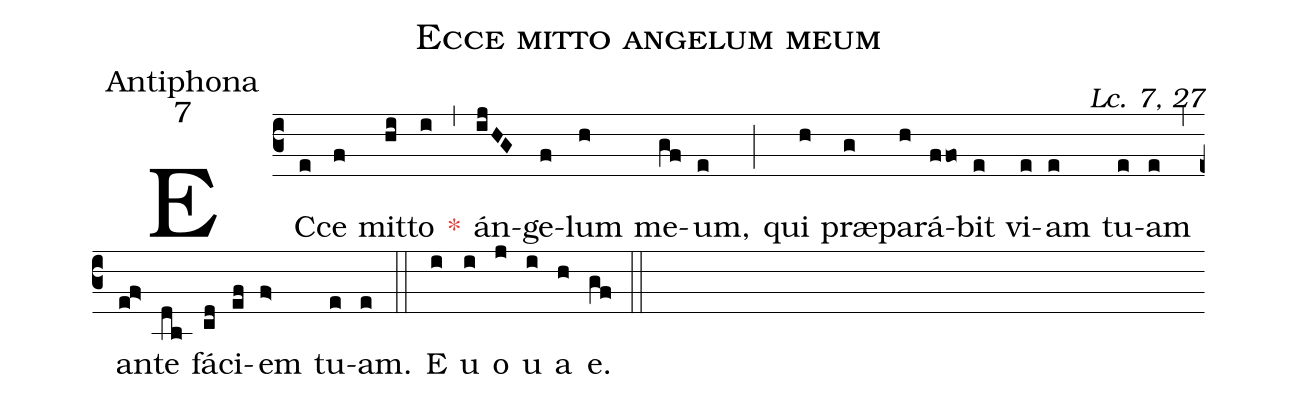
name:Ecce mitto angelum meum;
office-part:Antiphona;
mode:7;
commentary:Lc. 7, 27;
%%
(c3) EC(e)ce(f) mit(hi)to(i) <c>*</c>(,) án(ijHG)ge(f)lum(h) me(gf)um,(e) (;) qui(h) pr<sp>ae</sp>(g)pa(h)rá(f!/fo)bit(e) vi(e)am(e) tu(e)am(e) (,) an(ef>)te(db) fá(cd)ci(ef)em(f>) tu(e)am.(e) (::) E(i) u(i) o(j) u(i) a(h) e.(gf) (::)
